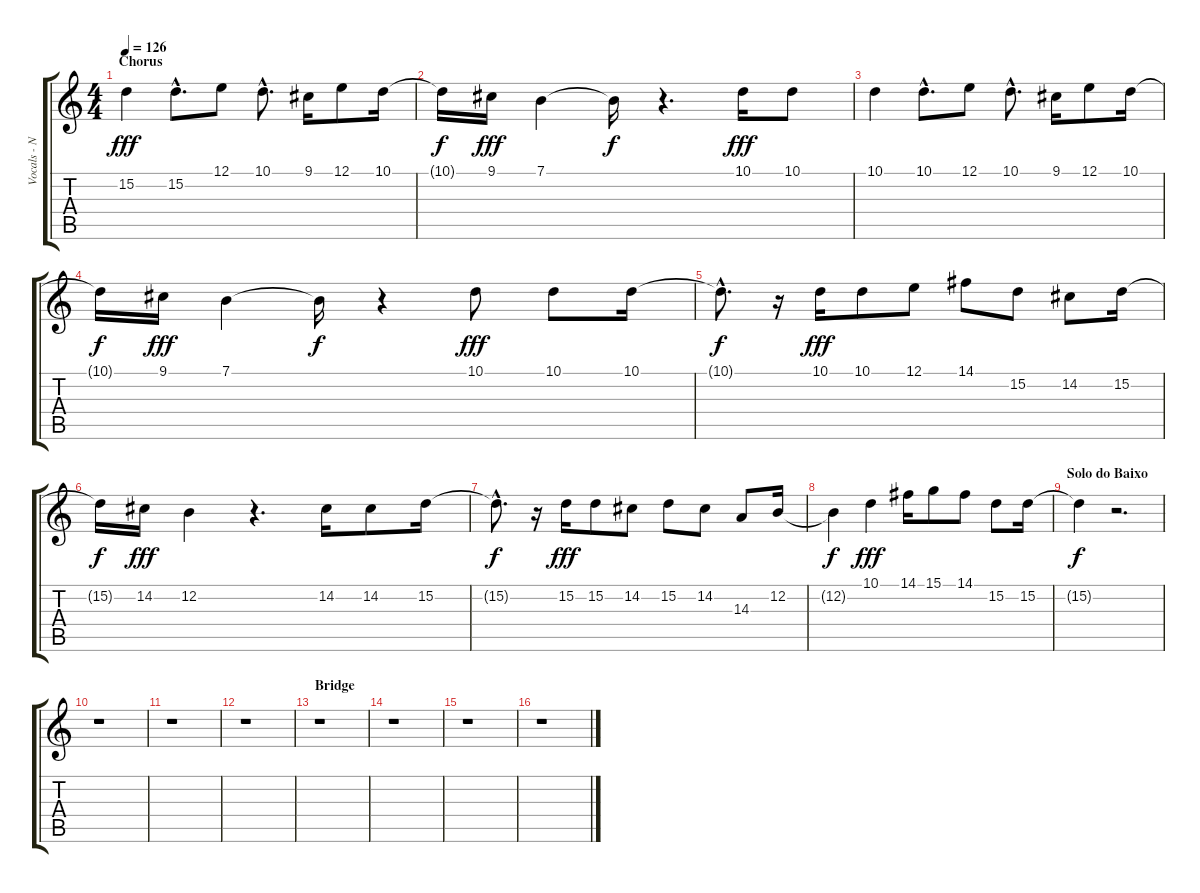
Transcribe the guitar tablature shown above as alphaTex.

\track ("Vocals - Nikola" "Vocals - N") {instrument lead6voice}
\staff {score tabs}
\tuning (E4 B3 G3 D3 A2 E2) {hide}
\ts (4 4)
\section ("" "Chorus")
\tempo 126
\clef g2
\ks c
15.2.4{dy fff} 15.2{hac}.8{d} 12.1.8 10.1{hac}.8{d} 9.1.16 12.1.8 10.1.16 |
10.1{t}.16{dy f} 9.1.16{dy fff} 7.1.4 7.1{t}.16{dy f} r.4{d} 10.1.16{dy fff} 10.1.8 |
10.1.4 10.1{hac}.8{d} 12.1.8 10.1{hac}.8{d} 9.1.16 12.1.8 10.1.16 |
10.1{t}.16{dy f} 9.1.16{dy fff} 7.1.4 7.1{t}.16{dy f} r.4 10.1.8{dy fff} 10.1.8 10.1.16 |
10.1{hac t}.8{d dy f} r.16 10.1.16{dy fff} 10.1.8 12.1.8 14.1.8 15.2.8 14.2.8 15.2.16 |
15.2{t}.16{dy f} 14.2.16{dy fff} 12.2.4 r.4{d} 14.2.16 14.2.8 15.2.16 |
15.2{hac t}.8{d dy f} r.16 15.2.16{dy fff} 15.2.8 14.2.8 15.2.8 14.2.8 14.3.8 12.2.16 |
12.2{t}.4{dy f} 10.1.4{dy fff} 14.1.16 15.1.8 14.1.8 15.2.8 15.2.16 |
\section ("" "Solo do Baixo")
15.2{t}.4{dy f} r.2{d} |
r.1 |
r.1 |
r.1 |
\section ("" "Bridge")
r.1 |
r.1 |
r.1 |
r.1
